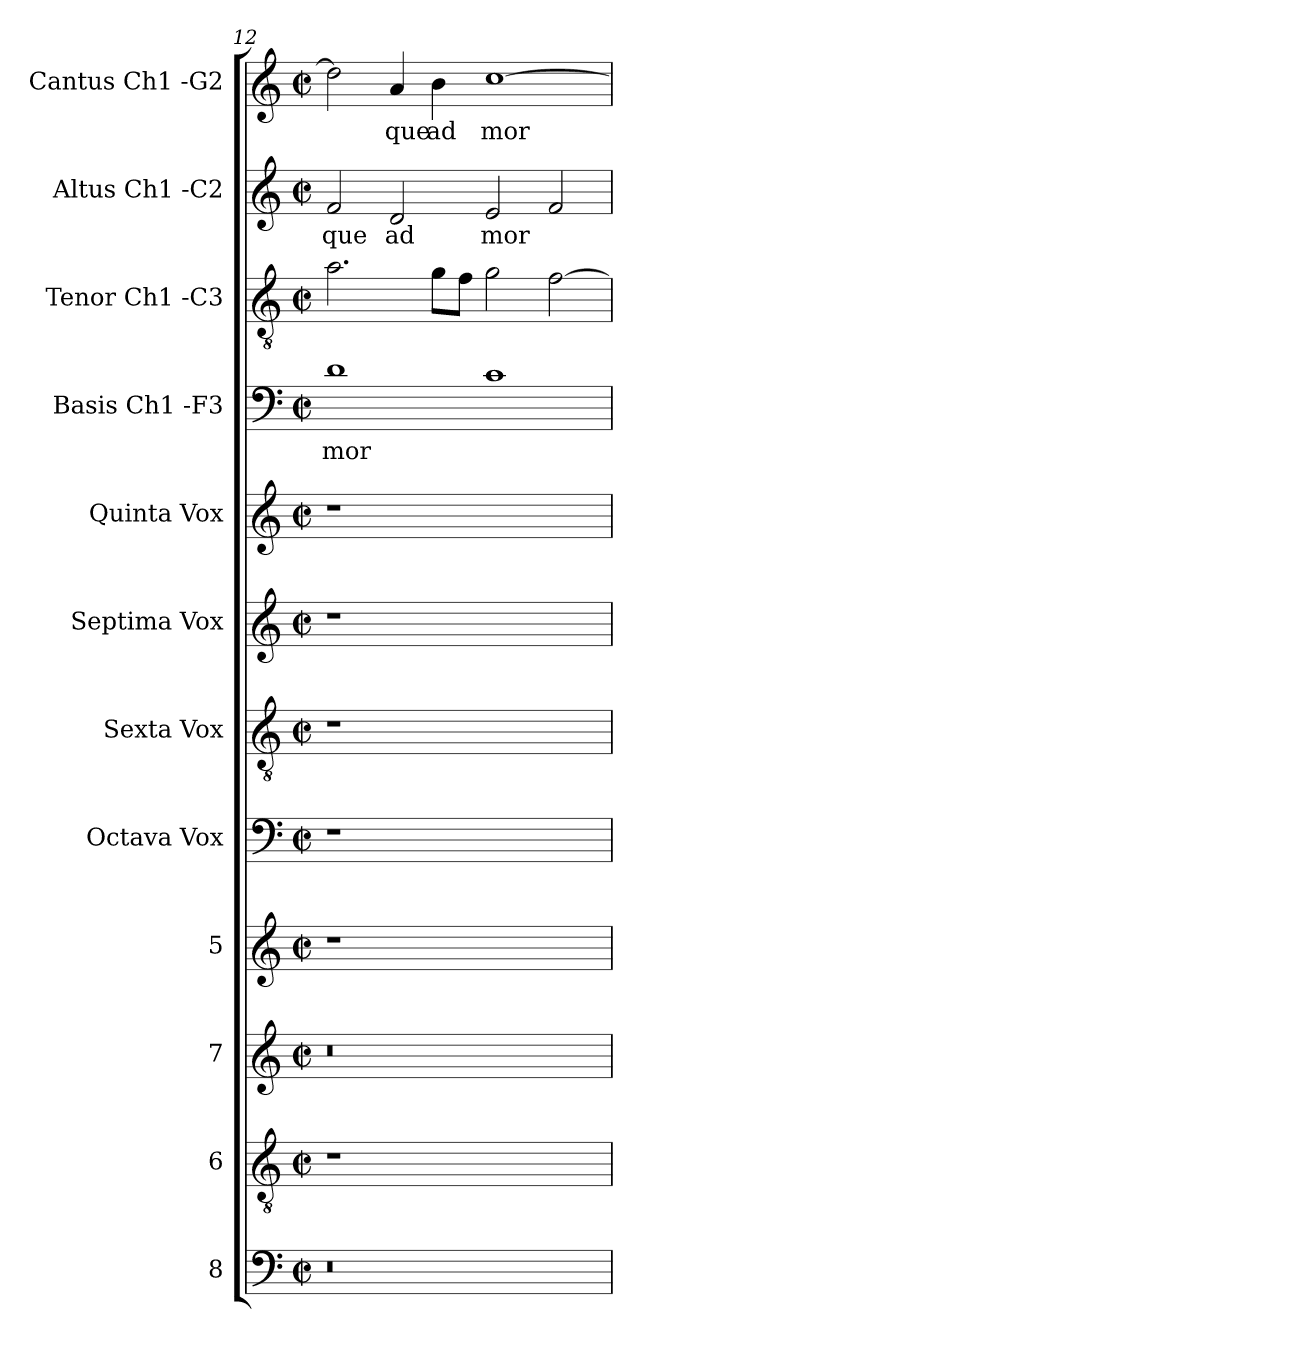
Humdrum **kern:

**kern	**kern	**kern	**kern	**kern	**kern	**kern	**kern	**kern	**text	**kern	**text	**kern	**text	**kern	**text
*part12	*part11	*part10	*part9	*part8	*part7	*part6	*part5	*part4	*part4	*part3	*part3	*part2	*part2	*part1	*part1
*staff12	*staff11	*staff10	*staff9	*staff8	*staff7	*staff6	*staff5	*staff4	*staff4	*staff3	*staff3	*staff2	*staff2	*staff1	*staff1
*I"8	*I"6	*I"7	*I"5	*I"Octava  Vox	*I"Sexta  Vox	*I"Septima  Vox	*I"Quinta  Vox	*I"Basis  Ch1 -F3	*	*I"Tenor  Ch1 -C3	*	*I"Altus  Ch1 -C2	*	*I"Cantus  Ch1 -G2	*
*	*	*	*	*	*	*	*	*I'B	*	*I'T	*	*I'A	*	*I'C	*
*clefF4	*clefGv2	*clefG2	*clefG2	*clefF4	*clefGv2	*clefG2	*clefG2	*clefF4	*	*clefGv2	*	*clefG2	*	*clefG2	*
*k[]	*k[]	*k[]	*k[]	*k[]	*k[]	*k[]	*k[]	*k[]	*	*k[]	*	*k[]	*	*k[]	*
*C:	*C:	*C:	*C:	*C:	*C:	*C:	*C:	*C:	*	*C:	*	*C:	*	*C:	*
*M2/2	*M2/2	*M2/2	*M2/2	*M2/2	*M2/2	*M2/2	*M2/2	*M2/2	*	*M2/2	*	*M2/2	*	*M2/2	*
*met(c|)	*met(c|)	*met(c|)	*met(c|)	*met(c|)	*met(c|)	*met(c|)	*met(c|)	*met(c|)	*	*met(c|)	*	*met(c|)	*	*met(c|)	*
=12	=12	=12	=12	=12	=12	=12	=12	=12	=12	=12	=12	=12	=12	=12	=12
!	!	!	!	!	!	!	!	!	!LO:LY:b:cj	!	!LO:LY:b:cj	!	!LO:LY:b:cj	!	!LO:LY:b:cj
0r	1r	0r	1r	1r	1r	1r	1r	1d	mor-	2.a\	--	2f/	-que	2dd\]	--
!	!	!	!	!	!	!	!	!	!	!	!	!	!LO:LY:b:cj	!	!LO:LY:b:cj
.	.	.	.	.	.	.	.	.	.	.	.	2d/	ad	4a/	-que
!	!	!	!	!	!	!	!	!	!	!	!LO:LY:b:cj	!	!	!	!LO:LY:b:cj
.	.	.	.	.	.	.	.	.	.	8g\L	--	.	.	4b\	ad
!	!	!	!	!	!	!	!	!	!	!	!LO:LY:b:cj	!	!	!	!
.	.	.	.	.	.	.	.	.	.	8f\J	--	.	.	.	.
!	!	!	!	!	!	!	!	!	!LO:LY:b:cj	!	!LO:LY:b:cj	!	!LO:LY:b:cj	!	!LO:LY:b:cj
.	1ryy	.	1ryy	1ryy	1ryy	1ryy	1ryy	1c	--	2g\	--	2e/	mor-	[>1cc	mor-
!	!	!	!	!	!	!	!	!	!	!	!LO:LY:b:cj	!	!LO:LY:b:cj	!	!
.	.	.	.	.	.	.	.	.	.	[>2f\	--	2f/	--	.	.
=	=	=	=	=	=	=	=	=	=	=	=	=	=	=	=
*-	*-	*-	*-	*-	*-	*-	*-	*-	*-	*-	*-	*-	*-	*-	*-
